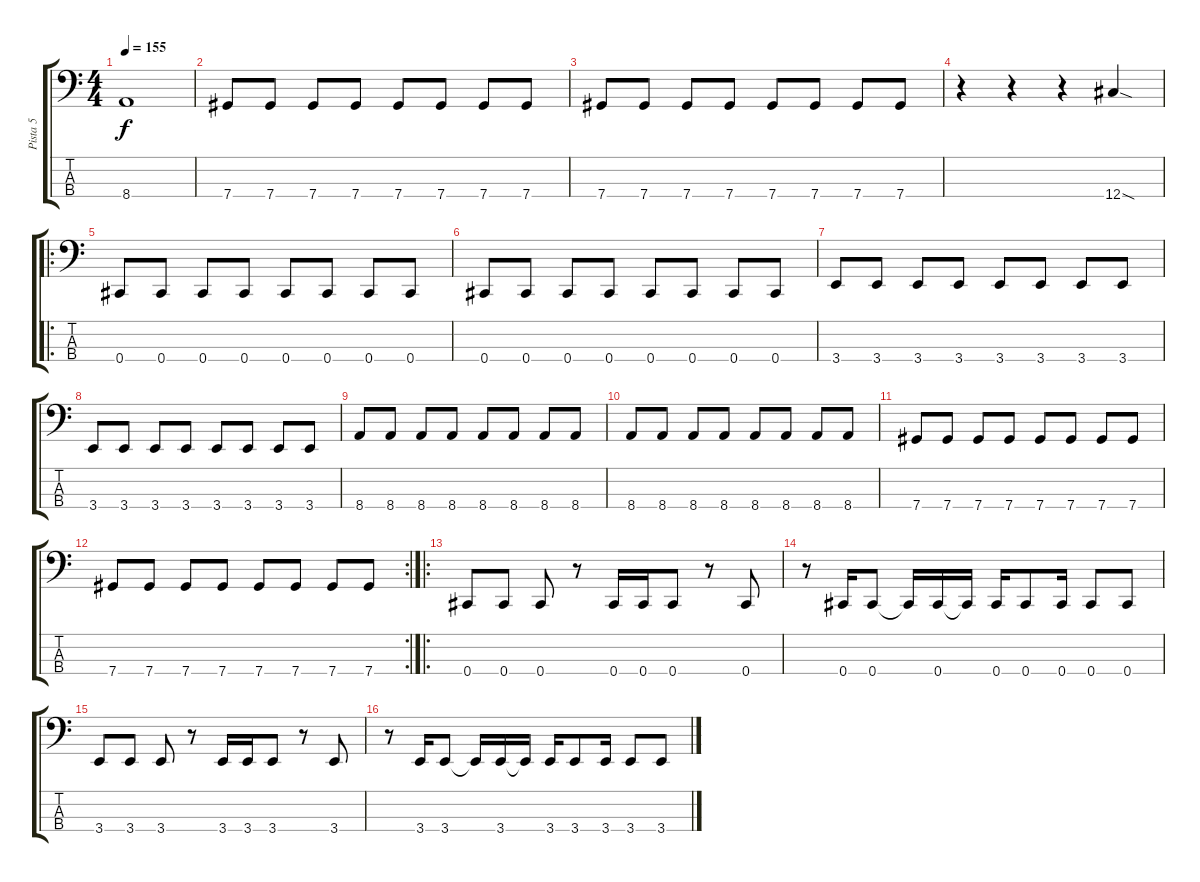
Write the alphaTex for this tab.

\track ("Pista 5" "Pista 5") {instrument electricbassfinger}
\staff {score tabs}
\tuning (Gb2 Db2 Ab1 Db1) {hide}
\ts (4 4)
\tempo 155
\clef f4
\ks c
8.4{t}.1{dy f} |
7.4.8 7.4.8 7.4.8 7.4.8 7.4.8 7.4.8 7.4.8 7.4.8 |
7.4.8 7.4.8 7.4.8 7.4.8 7.4.8 7.4.8 7.4.8 7.4.8 |
r.4 r.4 r.4 12.4{sod}.4 |
\ro
0.4.8 0.4.8 0.4.8 0.4.8 0.4.8 0.4.8 0.4.8 0.4.8 |
0.4.8 0.4.8 0.4.8 0.4.8 0.4.8 0.4.8 0.4.8 0.4.8 |
3.4.8 3.4.8 3.4.8 3.4.8 3.4.8 3.4.8 3.4.8 3.4.8 |
3.4.8 3.4.8 3.4.8 3.4.8 3.4.8 3.4.8 3.4.8 3.4.8 |
8.4.8 8.4.8 8.4.8 8.4.8 8.4.8 8.4.8 8.4.8 8.4.8 |
8.4.8 8.4.8 8.4.8 8.4.8 8.4.8 8.4.8 8.4.8 8.4.8 |
7.4.8 7.4.8 7.4.8 7.4.8 7.4.8 7.4.8 7.4.8 7.4.8 |
\rc 2
7.4.8 7.4.8 7.4.8 7.4.8 7.4.8 7.4.8 7.4.8 7.4.8 |
\ro
0.4.8 0.4.8 0.4.8 r.8 0.4.16 0.4.16 0.4.8 r.8 0.4.8 |
r.8 0.4.16 0.4.8 0.4{t}.16 0.4.16 0.4{t}.16 0.4.16 0.4.8 0.4.16 0.4.8 0.4.8 |
3.4.8 3.4.8 3.4.8 r.8 3.4.16 3.4.16 3.4.8 r.8 3.4.8 |
r.8 3.4.16 3.4.8 3.4{t}.16 3.4.16 3.4{t}.16 3.4.16 3.4.8 3.4.16 3.4.8 3.4.8
